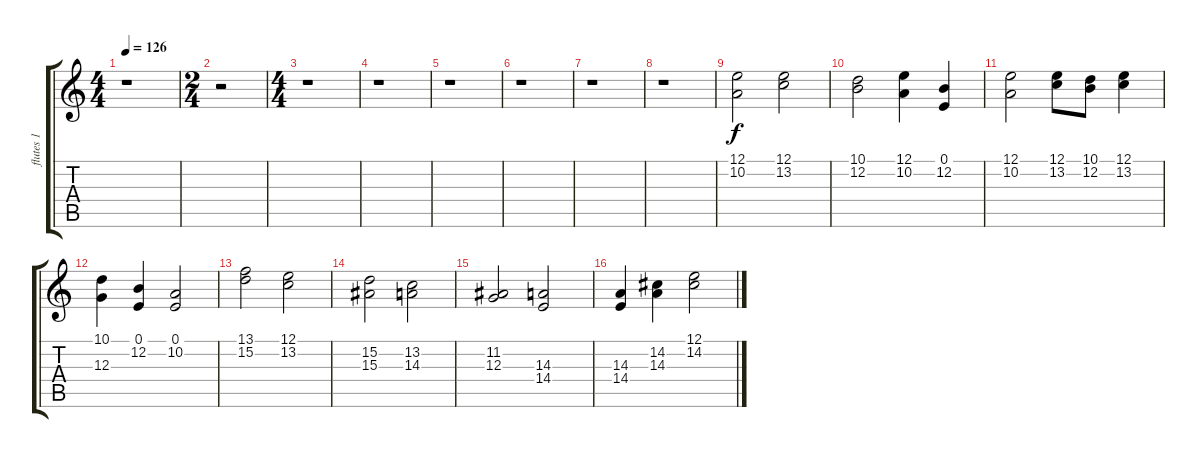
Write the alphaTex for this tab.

\track ("flutes 1" "flutes 1") {instrument recorder}
\staff {score tabs}
\tuning (E4 B3 G3 D3 A2 E2) {hide}
\ts (4 4)
\tempo 126
\clef g2
\ks c
r.1{dy f} |
\ts (2 4)
r.2 |
\ts (4 4)
r.1 |
r.1 |
r.1 |
r.1 |
r.1 |
r.1 |
(12.1 10.2).2 (12.1 13.2).2 |
(10.1 12.2).2 (12.1 10.2).4 (0.1 12.2).4 |
(12.1 10.2).2 (12.1 13.2).8 (10.1 12.2).8 (12.1 13.2).4 |
(10.1 12.3).4 (0.1 12.2).4 (0.1 10.2).2 |
(13.1 15.2).2 (12.1 13.2).2 |
(15.2 15.3).2 (13.2 14.3).2 |
(11.2 12.3).2 (14.3 14.4).2 |
(14.3 14.4).4 (14.2 14.3).4 (12.1 14.2).2
